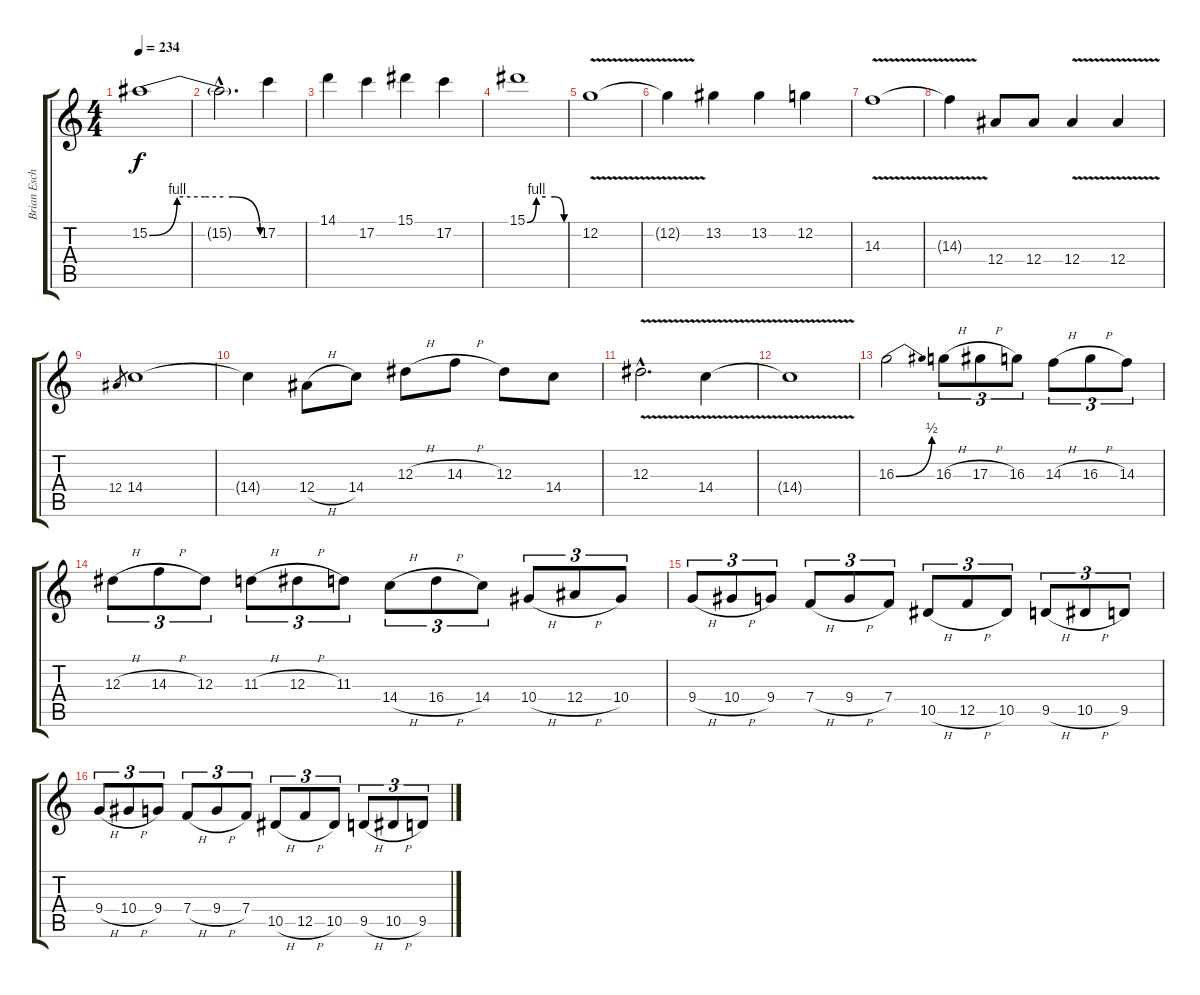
\track ("Brian Eschbach (Lead Guitar)" "Brian Esch") {instrument overdrivenguitar}
\staff {score tabs}
\tuning (C4 G3 Eb3 Bb2 F2 C2) {hide}
\ts (4 4)
\tempo 234
\clef g2
\ks c
15.2{be (custom 0 0 15 4 30 4 40 4 45 4 60 0)}.1{dy f} |
15.2{hac t}.2{d} 17.2.4 |
14.1.4 17.2.4 15.1.4 17.2.4 |
15.1{be (custom 0 0 15 4 30 4 45 4 60 0)}.1 |
12.2{v}.1 |
12.2{t}.4 13.2.4 13.2.4 12.2.4 |
14.3{v}.1 |
14.3{t}.4 12.4.8 12.4.8 12.4{v}.4 12.4{v}.4 |
12.4.8{gr} 14.4.1 |
14.4{t}.4 12.4{h}.8 14.4.8 12.3{h}.8 14.3{h}.8 12.3.8 14.4.8 |
12.3{v hac}.2{d} 14.4{v}.4 |
14.4{t}.1 |
16.3{be (bend 0 0 60 2)}.2 16.3{h}.8{tu (3 2)} 17.3{h}.8{tu (3 2)} 16.3.8{tu (3 2)} 14.3{h}.8{tu (3 2)} 16.3{h}.8{tu (3 2)} 14.3.8{tu (3 2)} |
12.3{h}.8{tu (3 2)} 14.3{h}.8{tu (3 2)} 12.3.8{tu (3 2)} 11.3{h}.8{tu (3 2)} 12.3{h}.8{tu (3 2)} 11.3.8{tu (3 2)} 14.4{h}.8{tu (3 2)} 16.4{h}.8{tu (3 2)} 14.4.8{tu (3 2)} 10.4{h}.8{tu (3 2)} 12.4{h}.8{tu (3 2)} 10.4.8{tu (3 2)} |
9.4{h}.8{tu (3 2)} 10.4{h}.8{tu (3 2)} 9.4.8{tu (3 2)} 7.4{h}.8{tu (3 2)} 9.4{h}.8{tu (3 2)} 7.4.8{tu (3 2)} 10.5{h}.8{tu (3 2)} 12.5{h}.8{tu (3 2)} 10.5.8{tu (3 2)} 9.5{h}.8{tu (3 2)} 10.5{h}.8{tu (3 2)} 9.5.8{tu (3 2)} |
9.4{h}.8{tu (3 2)} 10.4{h}.8{tu (3 2)} 9.4.8{tu (3 2)} 7.4{h}.8{tu (3 2)} 9.4{h}.8{tu (3 2)} 7.4.8{tu (3 2)} 10.5{h}.8{tu (3 2)} 12.5{h}.8{tu (3 2)} 10.5.8{tu (3 2)} 9.5{h}.8{tu (3 2)} 10.5{h}.8{tu (3 2)} 9.5.8{tu (3 2)}
